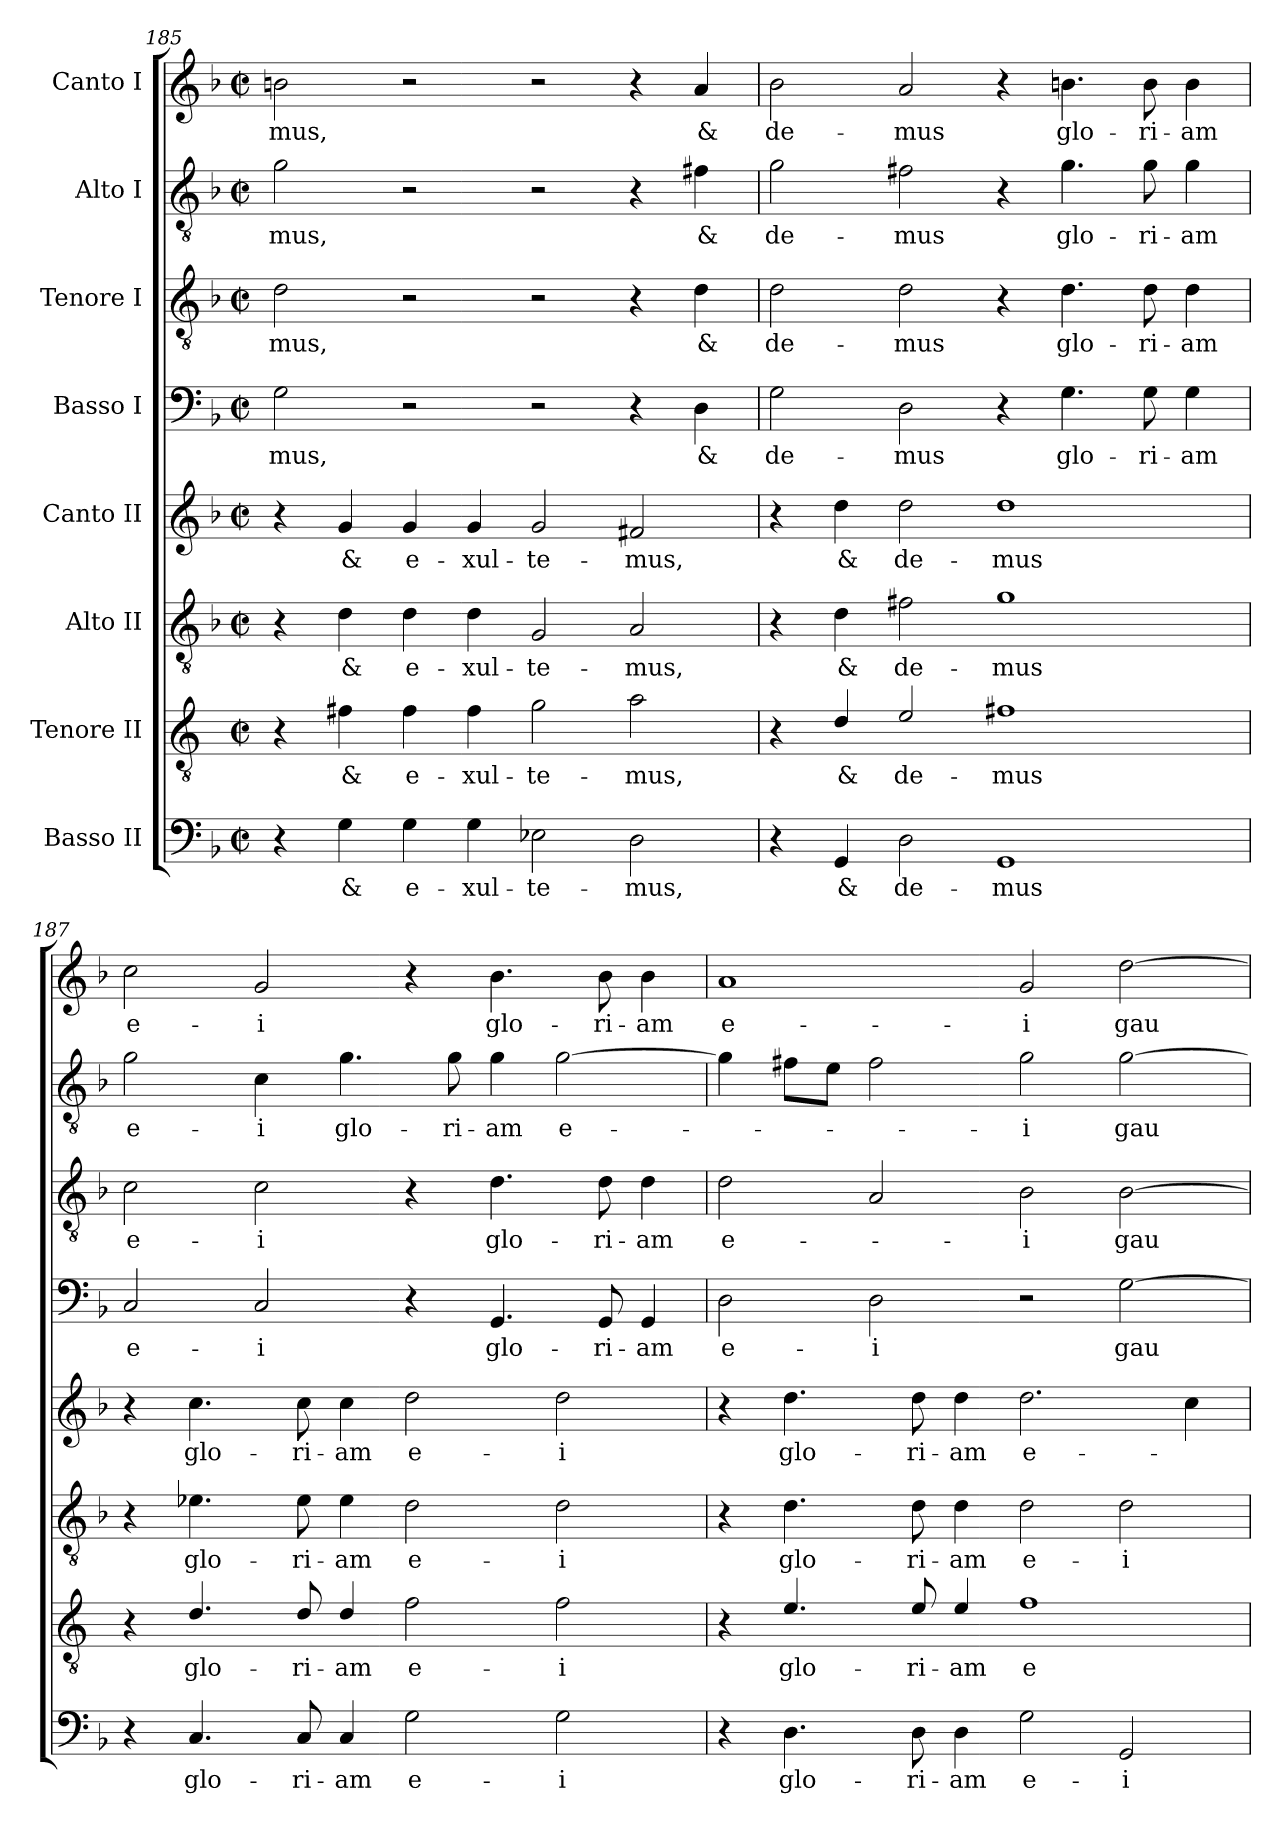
**kern	**text	**kern	**text	**kern	**text	**kern	**text	**kern	**text	**kern	**text	**kern	**text	**kern	**text
*part8	*part8	*part7	*part7	*part6	*part6	*part5	*part5	*part4	*part4	*part3	*part3	*part2	*part2	*part1	*part1
*staff8	*staff8	*staff7	*staff7	*staff6	*staff6	*staff5	*staff5	*staff4	*staff4	*staff3	*staff3	*staff2	*staff2	*staff1	*staff1
*I"Basso II	*	*I"Tenore II	*	*I"Alto II	*	*I"Canto II	*	*I"Basso I	*	*I"Tenore I	*	*I"Alto I	*	*I"Canto I	*
*clefF4	*	*clefGv2	*	*clefGv2	*	*clefG2	*	*clefF4	*	*clefGv2	*	*clefGv2	*	*clefG2	*
*	*	*ITrd4c7	*	*	*	*	*	*	*	*	*	*	*	*	*
*k[b-]	*	*k[b-]	*	*k[b-]	*	*k[b-]	*	*k[b-]	*	*k[b-]	*	*k[b-]	*	*k[b-]	*
*d:	*	*d:	*	*d:	*	*d:	*	*d:	*	*d:	*	*d:	*	*d:	*
*M2/2	*	*M2/2	*	*M2/2	*	*M2/2	*	*M2/2	*	*M2/2	*	*M2/2	*	*M2/2	*
*met(c|)	*	*met(c|)	*	*met(c|)	*	*met(c|)	*	*met(c|)	*	*met(c|)	*	*met(c|)	*	*met(c|)	*
=185	=185	=185	=185	=185	=185	=185	=185	=185	=185	=185	=185	=185	=185	=185	=185
!	!	!	!	!	!	!	!	!	!LO:LY:b	!	!LO:LY:b	!	!LO:LY:b	!	!LO:LY:b
4r	.	4r	.	4r	.	4r	.	2G\	-mus,	2d\	-mus,	2g\	-mus,	2bn\	-mus,
!	!LO:LY:b	!	!LO:LY:b	!	!LO:LY:b	!	!LO:LY:b	!	!	!	!	!	!	!	!
4G\	&	4Bn\	&	4d\	&	4g/	&	.	.	.	.	.	.	.	.
!	!LO:LY:b	!	!LO:LY:b	!	!LO:LY:b	!	!LO:LY:b	!	!	!	!	!	!	!	!
4G\	e-	4B\	e-	4d\	e-	4g/	e-	2r	.	2r	.	2r	.	2r	.
!	!LO:LY:b	!	!LO:LY:b	!	!LO:LY:b	!	!LO:LY:b	!	!	!	!	!	!	!	!
4G\	-xul-	4B\	-xul-	4d\	-xul-	4g/	-xul-	.	.	.	.	.	.	.	.
!	!LO:LY:b	!	!LO:LY:b	!	!LO:LY:b	!	!LO:LY:b	!	!	!	!	!	!	!	!
2E-X\	-te-	2c\	-te-	2G/	-te-	2g/	-te-	2r	.	2r	.	2r	.	2r	.
!	!LO:LY:b	!	!LO:LY:b	!	!LO:LY:b	!	!LO:LY:b	!	!	!	!	!	!	!	!
2D\	-mus,	2d\	-mus,	2A/	-mus,	2f#X/	-mus,	4r	.	4r	.	4r	.	4r	.
!	!	!	!	!	!	!	!	!	!LO:LY:b	!	!LO:LY:b	!	!LO:LY:b	!	!LO:LY:b
.	.	.	.	.	.	.	.	4D\	&	4d\	&	4f#X\	&	4a/	&
=186	=186	=186	=186	=186	=186	=186	=186	=186	=186	=186	=186	=186	=186	=186	=186
!	!	!	!	!	!	!	!	!	!LO:LY:b	!	!LO:LY:b	!	!LO:LY:b	!	!LO:LY:b
4r	.	4r	.	4r	.	4r	.	2G\	de-	2d\	de-	2g\	de-	2b-\	de-
!	!LO:LY:b	!	!LO:LY:b	!	!LO:LY:b	!	!LO:LY:b	!	!	!	!	!	!	!	!
4GG/	&	4G/	&	4d\	&	4dd\	&	.	.	.	.	.	.	.	.
!	!LO:LY:b	!	!LO:LY:b	!	!LO:LY:b	!	!LO:LY:b	!	!LO:LY:b	!	!LO:LY:b	!	!LO:LY:b	!	!LO:LY:b
2D\	de-	2A/	de-	2f#X\	de-	2dd\	de-	2D\	-mus	2d\	-mus	2f#X\	-mus	2a/	-mus
!	!LO:LY:b	!	!LO:LY:b	!	!LO:LY:b	!	!LO:LY:b	!	!	!	!	!	!	!	!
1GG	-mus	1Bn	-mus	1g	-mus	1dd	-mus	4r	.	4r	.	4r	.	4r	.
!	!	!	!	!	!	!	!	!	!LO:LY:b	!	!LO:LY:b	!	!LO:LY:b	!	!LO:LY:b
.	.	.	.	.	.	.	.	4.G\	glo-	4.d\	glo-	4.g\	glo-	4.bn\	glo-
!	!	!	!	!	!	!	!	!	!LO:LY:b	!	!LO:LY:b	!	!LO:LY:b	!	!LO:LY:b
.	.	.	.	.	.	.	.	8G\	-ri-	8d\	-ri-	8g\	-ri-	8b\	-ri-
!	!	!	!	!	!	!	!	!	!LO:LY:b	!	!LO:LY:b	!	!LO:LY:b	!	!LO:LY:b
.	.	.	.	.	.	.	.	4G\	-am	4d\	-am	4g\	-am	4b\	-am
=187	=187	=187	=187	=187	=187	=187	=187	=187	=187	=187	=187	=187	=187	=187	=187
!	!	!	!	!	!	!	!	!	!LO:LY:b	!	!LO:LY:b	!	!LO:LY:b	!	!LO:LY:b
4r	.	4r	.	4r	.	4r	.	2C/	e-	2c\	e-	2g\	e-	2cc\	e-
!	!LO:LY:b	!	!LO:LY:b	!	!LO:LY:b	!	!LO:LY:b	!	!	!	!	!	!	!	!
4.C/	glo-	4.G/	glo-	4.e-X\	glo-	4.cc\	glo-	.	.	.	.	.	.	.	.
!	!	!	!	!	!	!	!	!	!LO:LY:b	!	!LO:LY:b	!	!LO:LY:b	!	!LO:LY:b
.	.	.	.	.	.	.	.	2C/	-i	2c\	-i	4c\	-i	2g/	-i
!	!LO:LY:b	!	!LO:LY:b	!	!LO:LY:b	!	!LO:LY:b	!	!	!	!	!	!	!	!
8C/	-ri-	8G/	-ri-	8e-\	-ri-	8cc\	-ri-	.	.	.	.	.	.	.	.
!	!LO:LY:b	!	!LO:LY:b	!	!LO:LY:b	!	!LO:LY:b	!	!	!	!	!	!LO:LY:b	!	!
4C/	-am	4G/	-am	4e-\	-am	4cc\	-am	.	.	.	.	4.g\	glo-	.	.
!	!LO:LY:b	!	!LO:LY:b	!	!LO:LY:b	!	!LO:LY:b	!	!	!	!	!	!	!	!
2G\	e-	2B-\	e-	2d\	e-	2dd\	e-	4r	.	4r	.	.	.	4r	.
!	!	!	!	!	!	!	!	!	!	!	!	!	!LO:LY:b	!	!
.	.	.	.	.	.	.	.	.	.	.	.	8g\	-ri-	.	.
!	!	!	!	!	!	!	!	!	!LO:LY:b	!	!LO:LY:b	!	!LO:LY:b	!	!LO:LY:b
.	.	.	.	.	.	.	.	4.GG/	glo-	4.d\	glo-	4g\	-am	4.b-\	glo-
!	!LO:LY:b	!	!LO:LY:b	!	!LO:LY:b	!	!LO:LY:b	!	!	!	!	!	!LO:LY:b	!	!
2G\	-i	2B-\	-i	2d\	-i	2dd\	-i	.	.	.	.	[2g\	e-	.	.
!	!	!	!	!	!	!	!	!	!LO:LY:b	!	!LO:LY:b	!	!	!	!LO:LY:b
.	.	.	.	.	.	.	.	8GG/	-ri-	8d\	-ri-	.	.	8b-\	-ri-
!	!	!	!	!	!	!	!	!	!LO:LY:b	!	!LO:LY:b	!	!	!	!LO:LY:b
.	.	.	.	.	.	.	.	4GG/	-am	4d\	-am	.	.	4b-\	-am
!!LO:PB:g=z
=188	=188	=188	=188	=188	=188	=188	=188	=188	=188	=188	=188	=188	=188	=188	=188
!	!	!	!	!	!	!	!	!	!LO:LY:b	!	!LO:LY:b	!	!	!	!LO:LY:b
4r	.	4r	.	4r	.	4r	.	2D\	e-	2d\	e-	4g\]	.	1a	e-
!	!LO:LY:b	!	!LO:LY:b	!	!LO:LY:b	!	!LO:LY:b	!	!	!	!	!	!	!	!
4.D\	glo-	4.A/	glo-	4.d\	glo-	4.dd\	glo-	.	.	.	.	8f#X\L	.	.	.
.	.	.	.	.	.	.	.	.	.	.	.	8e\J	.	.	.
!	!	!	!	!	!	!	!	!	!LO:LY:b	!	!	!	!	!	!
.	.	.	.	.	.	.	.	2D\	-i	2A/	.	2f#\	.	.	.
!	!LO:LY:b	!	!LO:LY:b	!	!LO:LY:b	!	!LO:LY:b	!	!	!	!	!	!	!	!
8D\	-ri-	8A/	-ri-	8d\	-ri-	8dd\	-ri-	.	.	.	.	.	.	.	.
!	!LO:LY:b	!	!LO:LY:b	!	!LO:LY:b	!	!LO:LY:b	!	!	!	!	!	!	!	!
4D\	-am	4A/	-am	4d\	-am	4dd\	-am	.	.	.	.	.	.	.	.
!	!LO:LY:b	!	!LO:LY:b	!	!LO:LY:b	!	!LO:LY:b	!	!	!	!LO:LY:b	!	!LO:LY:b	!	!LO:LY:b
2G\	e-	1B-	e-	2d\	e-	2.dd\	e-	2r	.	2B-\	-i	2g\	-i	2g/	-i
!	!LO:LY:b	!	!	!	!LO:LY:b	!	!	!	!LO:LY:b	!	!LO:LY:b	!	!LO:LY:b	!	!LO:LY:b
2GG/	-i	.	.	2d\	-i	.	.	[2G\	gau-	[2B-\	gau-	[2g\	gau-	[2dd\	gau-
.	.	.	.	.	.	4cc\	.	.	.	.	.	.	.	.	.
=	=	=	=	=	=	=	=	=	=	=	=	=	=	=	=
*-	*-	*-	*-	*-	*-	*-	*-	*-	*-	*-	*-	*-	*-	*-	*-
